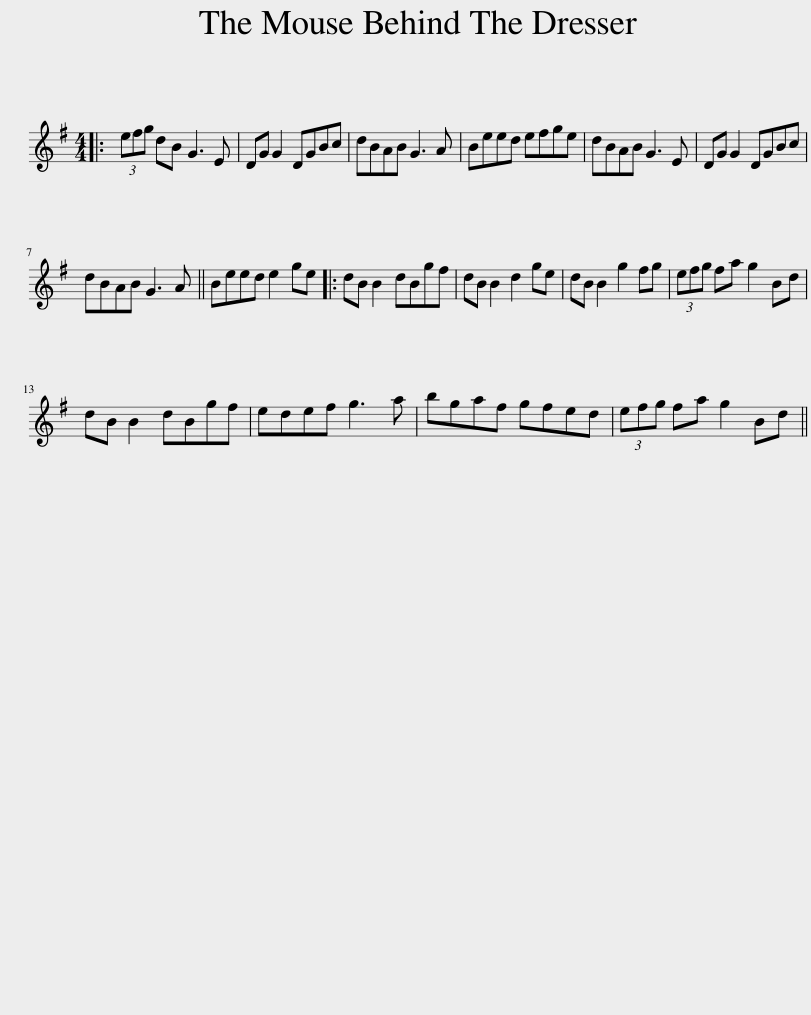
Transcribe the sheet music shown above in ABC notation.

X:1
L:1/8
M:4/4
I:linebreak $
K:G
V:1 treble
V:1
|: (3efg dB G3 E | DG G2 DGBc | dBAB G3 A | Beed efge | dBAB G3 E | %5
 DG G2 DGBc |$ dBAB G3 A || Beed e2 ge |: dB B2 dBgf | dB B2 d2 ge | %10
 dB B2 g2 fg | (3efg fa g2 Bd |$ dB B2 dBgf | edef g3 a | bgaf gfed | %15
 (3efg fa g2 Bd || %16
